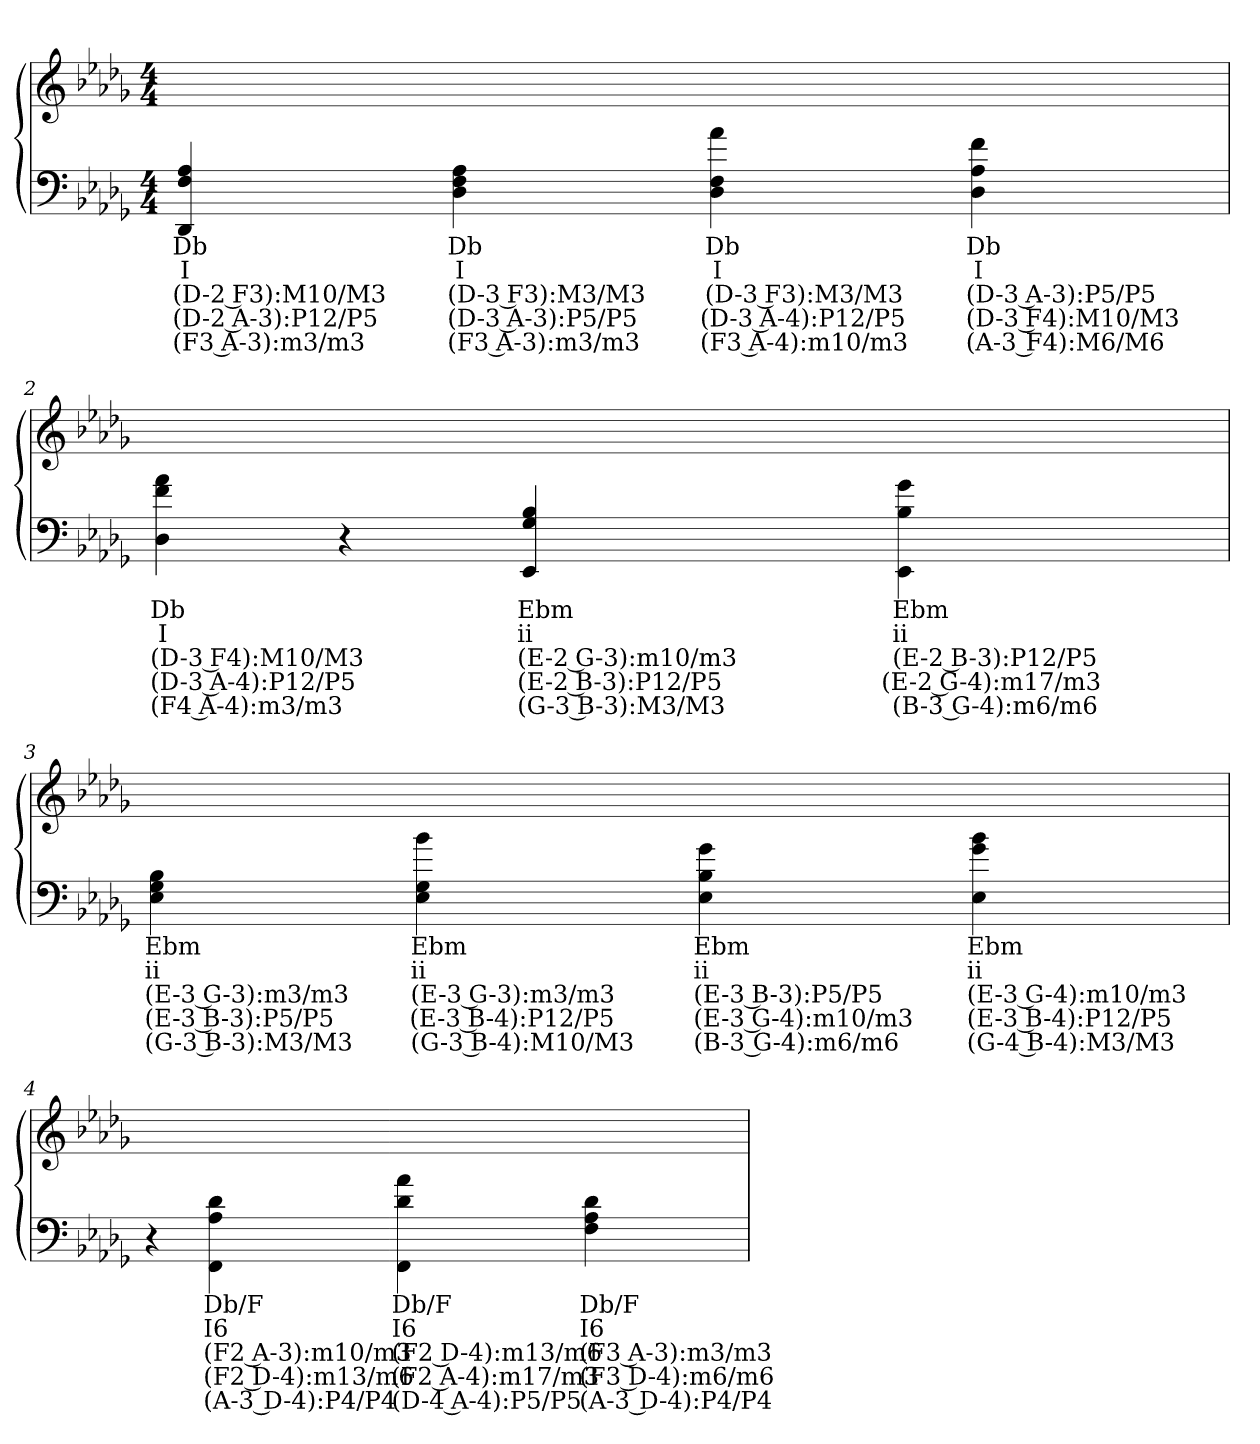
**kern	**text	**text	**text	**text	**text	**kern
*part2	*part2	*part2	*part2	*part2	*part2	*part1
*staff2	*staff2	*staff2	*staff2	*staff2	*staff2	*staff1
*clefF4	*	*	*	*	*	*clefG2
*k[b-e-a-d-g-]	*	*	*	*	*	*k[b-e-a-d-g-]
*D-:	*	*	*	*	*	*D-:
*M4/4	*	*	*	*	*	*M4/4
*MM60	*	*	*	*	*	*MM60
=1	=1	=1	=1	=1	=1	=1
4DD- 4F 4A-	Db	I	(D-2 F3):M10/M3	(D-2 A-3):P12/P5	(F3 A-3):m3/m3	1ryy
4D- 4F 4A-	Db	I	(D-3 F3):M3/M3	(D-3 A-3):P5/P5	(F3 A-3):m3/m3	.
4D- 4F 4a-	Db	I	(D-3 F3):M3/M3	(D-3 A-4):P12/P5	(F3 A-4):m10/m3	.
4D- 4A- 4f	Db	I	(D-3 A-3):P5/P5	(D-3 F4):M10/M3	(A-3 F4):M6/M6	.
=2	=2	=2	=2	=2	=2	=2
4D- 4f 4a-	Db	I	(D-3 F4):M10/M3	(D-3 A-4):P12/P5	(F4 A-4):m3/m3	1ryy
4r	.	.	.	.	.	.
4EE- 4G- 4B-	Ebm	ii	(E-2 G-3):m10/m3	(E-2 B-3):P12/P5	(G-3 B-3):M3/M3	.
4EE- 4B- 4g-	Ebm	ii	(E-2 B-3):P12/P5	(E-2 G-4):m17/m3	(B-3 G-4):m6/m6	.
=3	=3	=3	=3	=3	=3	=3
4E- 4G- 4B-	Ebm	ii	(E-3 G-3):m3/m3	(E-3 B-3):P5/P5	(G-3 B-3):M3/M3	1ryy
4E- 4G- 4b-	Ebm	ii	(E-3 G-3):m3/m3	(E-3 B-4):P12/P5	(G-3 B-4):M10/M3	.
4E- 4B- 4g-	Ebm	ii	(E-3 B-3):P5/P5	(E-3 G-4):m10/m3	(B-3 G-4):m6/m6	.
4E- 4g- 4b-	Ebm	ii	(E-3 G-4):m10/m3	(E-3 B-4):P12/P5	(G-4 B-4):M3/M3	.
=4	=4	=4	=4	=4	=4	=4
4r	.	.	.	.	.	1ryy
4FF 4A- 4d-	Db/F	I6	(F2 A-3):m10/m3	(F2 D-4):m13/m6	(A-3 D-4):P4/P4	.
4FF 4d- 4a-	Db/F	I6	(F2 D-4):m13/m6	(F2 A-4):m17/m3	(D-4 A-4):P5/P5	.
4F 4A- 4d-	Db/F	I6	(F3 A-3):m3/m3	(F3 D-4):m6/m6	(A-3 D-4):P4/P4	.
=	=	=	=	=	=	=
*-	*-	*-	*-	*-	*-	*-
